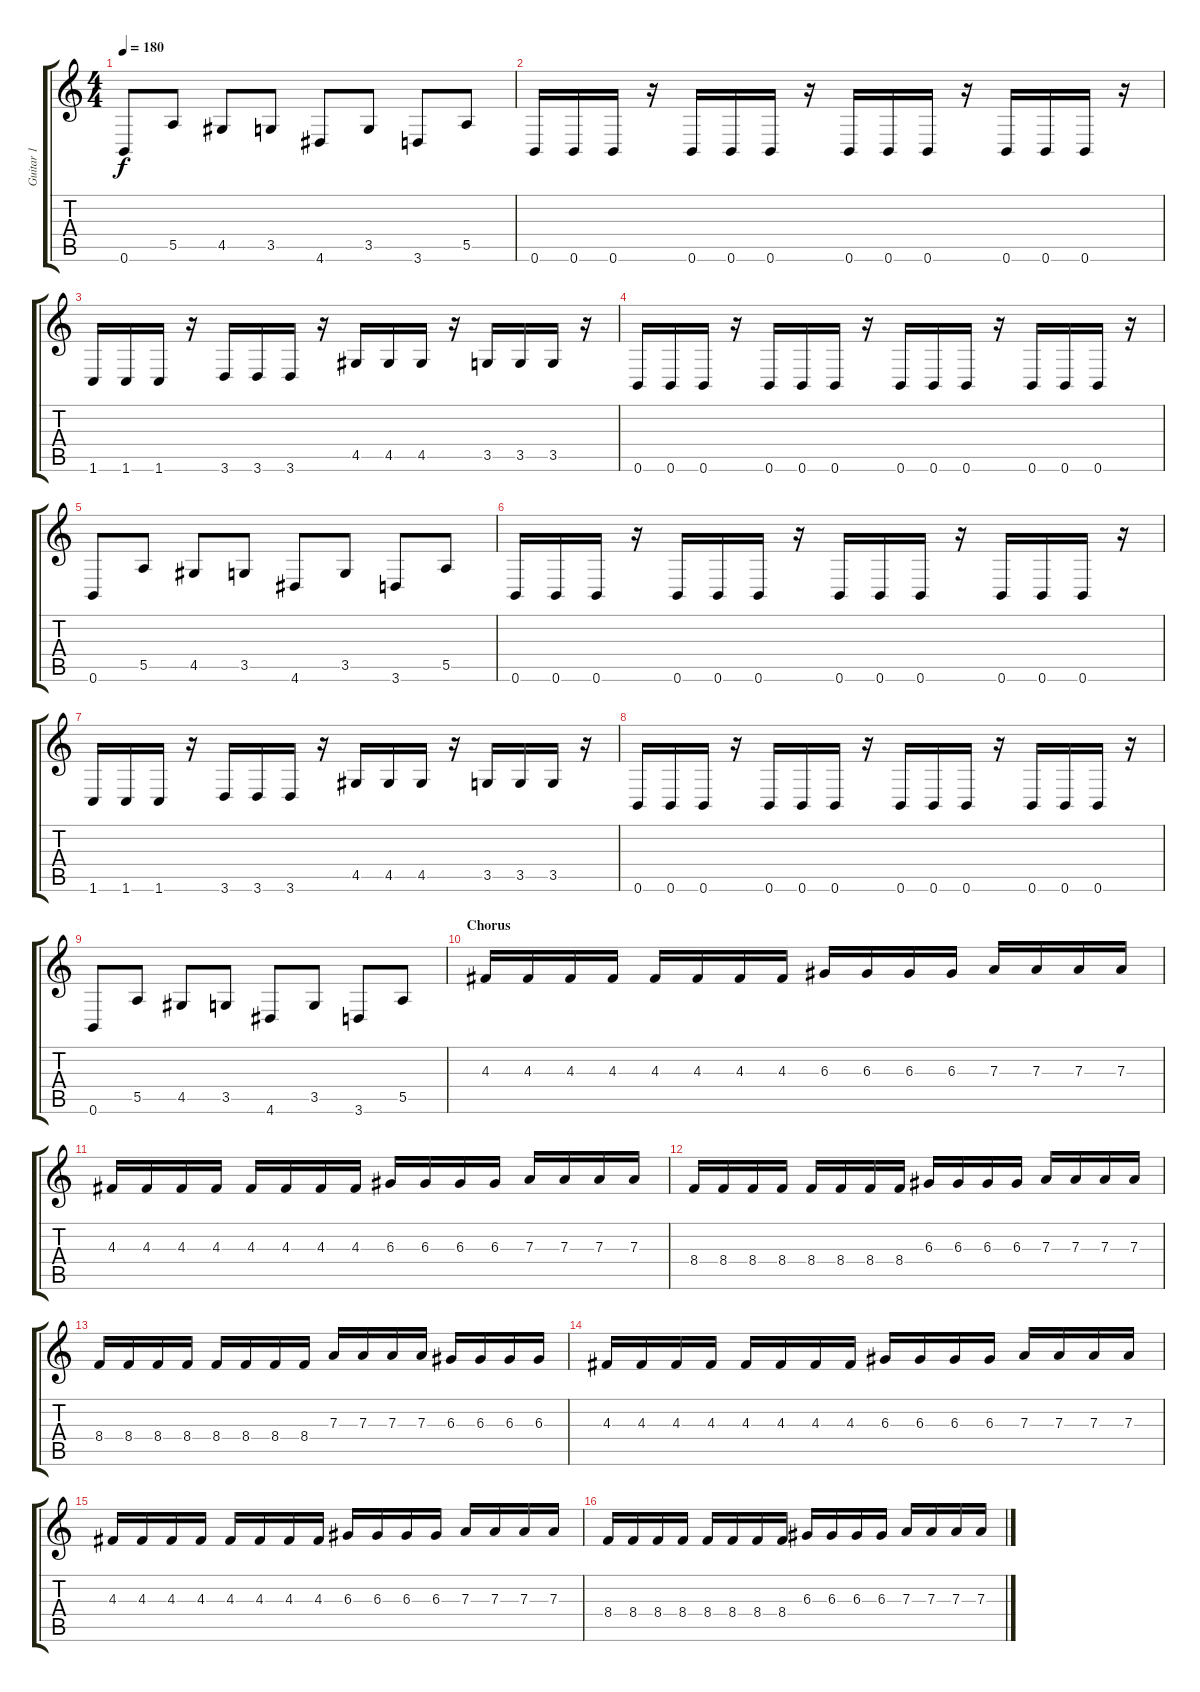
\track ("Guitar 1" "Guitar 1") {instrument distortionguitar}
\staff {score tabs}
\tuning (B3 Gb3 D3 A2 E2 B1) {hide}
\ts (4 4)
\tempo 180
\clef g2
\ks c
0.6.8{dy f} 5.5.8 4.5.8 3.5.8 4.6.8 3.5.8 3.6.8 5.5.8 |
0.6.16 0.6.16 0.6.16 r.16 0.6.16 0.6.16 0.6.16 r.16 0.6.16 0.6.16 0.6.16 r.16 0.6.16 0.6.16 0.6.16 r.16 |
1.6.16 1.6.16 1.6.16 r.16 3.6.16 3.6.16 3.6.16 r.16 4.5.16 4.5.16 4.5.16 r.16 3.5.16 3.5.16 3.5.16 r.16 |
0.6.16 0.6.16 0.6.16 r.16 0.6.16 0.6.16 0.6.16 r.16 0.6.16 0.6.16 0.6.16 r.16 0.6.16 0.6.16 0.6.16 r.16 |
0.6.8 5.5.8 4.5.8 3.5.8 4.6.8 3.5.8 3.6.8 5.5.8 |
0.6.16 0.6.16 0.6.16 r.16 0.6.16 0.6.16 0.6.16 r.16 0.6.16 0.6.16 0.6.16 r.16 0.6.16 0.6.16 0.6.16 r.16 |
1.6.16 1.6.16 1.6.16 r.16 3.6.16 3.6.16 3.6.16 r.16 4.5.16 4.5.16 4.5.16 r.16 3.5.16 3.5.16 3.5.16 r.16 |
0.6.16 0.6.16 0.6.16 r.16 0.6.16 0.6.16 0.6.16 r.16 0.6.16 0.6.16 0.6.16 r.16 0.6.16 0.6.16 0.6.16 r.16 |
0.6.8 5.5.8 4.5.8 3.5.8 4.6.8 3.5.8 3.6.8 5.5.8 |
\section ("" "Chorus")
4.3.16 4.3.16 4.3.16 4.3.16 4.3.16 4.3.16 4.3.16 4.3.16 6.3.16 6.3.16 6.3.16 6.3.16 7.3.16 7.3.16 7.3.16 7.3.16 |
4.3.16 4.3.16 4.3.16 4.3.16 4.3.16 4.3.16 4.3.16 4.3.16 6.3.16 6.3.16 6.3.16 6.3.16 7.3.16 7.3.16 7.3.16 7.3.16 |
8.4.16 8.4.16 8.4.16 8.4.16 8.4.16 8.4.16 8.4.16 8.4.16 6.3.16 6.3.16 6.3.16 6.3.16 7.3.16 7.3.16 7.3.16 7.3.16 |
8.4.16 8.4.16 8.4.16 8.4.16 8.4.16 8.4.16 8.4.16 8.4.16 7.3.16 7.3.16 7.3.16 7.3.16 6.3.16 6.3.16 6.3.16 6.3.16 |
4.3.16 4.3.16 4.3.16 4.3.16 4.3.16 4.3.16 4.3.16 4.3.16 6.3.16 6.3.16 6.3.16 6.3.16 7.3.16 7.3.16 7.3.16 7.3.16 |
4.3.16 4.3.16 4.3.16 4.3.16 4.3.16 4.3.16 4.3.16 4.3.16 6.3.16 6.3.16 6.3.16 6.3.16 7.3.16 7.3.16 7.3.16 7.3.16 |
8.4.16 8.4.16 8.4.16 8.4.16 8.4.16 8.4.16 8.4.16 8.4.16 6.3.16 6.3.16 6.3.16 6.3.16 7.3.16 7.3.16 7.3.16 7.3.16
